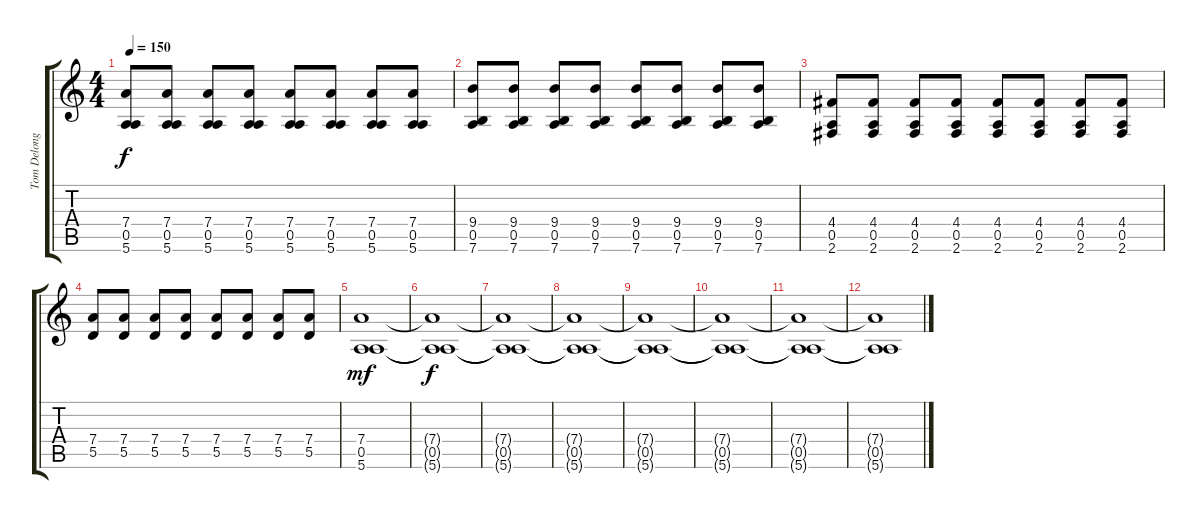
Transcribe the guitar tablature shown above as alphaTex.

\track ("Tom Delonge Guitar 2" "Tom Delong") {instrument distortionguitar}
\staff {score tabs}
\tuning (E4 B3 G3 D3 A2 E2) {hide}
\ts (4 4)
\tempo 150
\clef g2
\ks c
(7.4 0.5 5.6).8{dy f} (7.4 0.5 5.6).8 (7.4 0.5 5.6).8 (7.4 0.5 5.6).8 (7.4 0.5 5.6).8 (7.4 0.5 5.6).8 (7.4 0.5 5.6).8 (7.4 0.5 5.6).8 |
(9.4 0.5 7.6).8 (9.4 0.5 7.6).8 (9.4 0.5 7.6).8 (9.4 0.5 7.6).8 (9.4 0.5 7.6).8 (9.4 0.5 7.6).8 (9.4 0.5 7.6).8 (9.4 0.5 7.6).8 |
(4.4 0.5 2.6).8 (4.4 0.5 2.6).8 (4.4 0.5 2.6).8 (4.4 0.5 2.6).8 (4.4 0.5 2.6).8 (4.4 0.5 2.6).8 (4.4 0.5 2.6).8 (4.4 0.5 2.6).8 |
(7.4 5.5).8 (7.4 5.5).8 (7.4 5.5).8 (7.4 5.5).8 (7.4 5.5).8 (7.4 5.5).8 (7.4 5.5).8 (7.4 5.5).8 |
(7.4 0.5 5.6).1{dy mf} |
(7.4{t} 0.5{t} 5.6{t}).1{dy f} |
(7.4{t} 0.5{t} 5.6{t}).1 |
(7.4{t} 0.5{t} 5.6{t}).1 |
(7.4{t} 0.5{t} 5.6{t}).1 |
(7.4{t} 0.5{t} 5.6{t}).1 |
(7.4{t} 0.5{t} 5.6{t}).1 |
(7.4{t} 0.5{t} 5.6{t}).1
